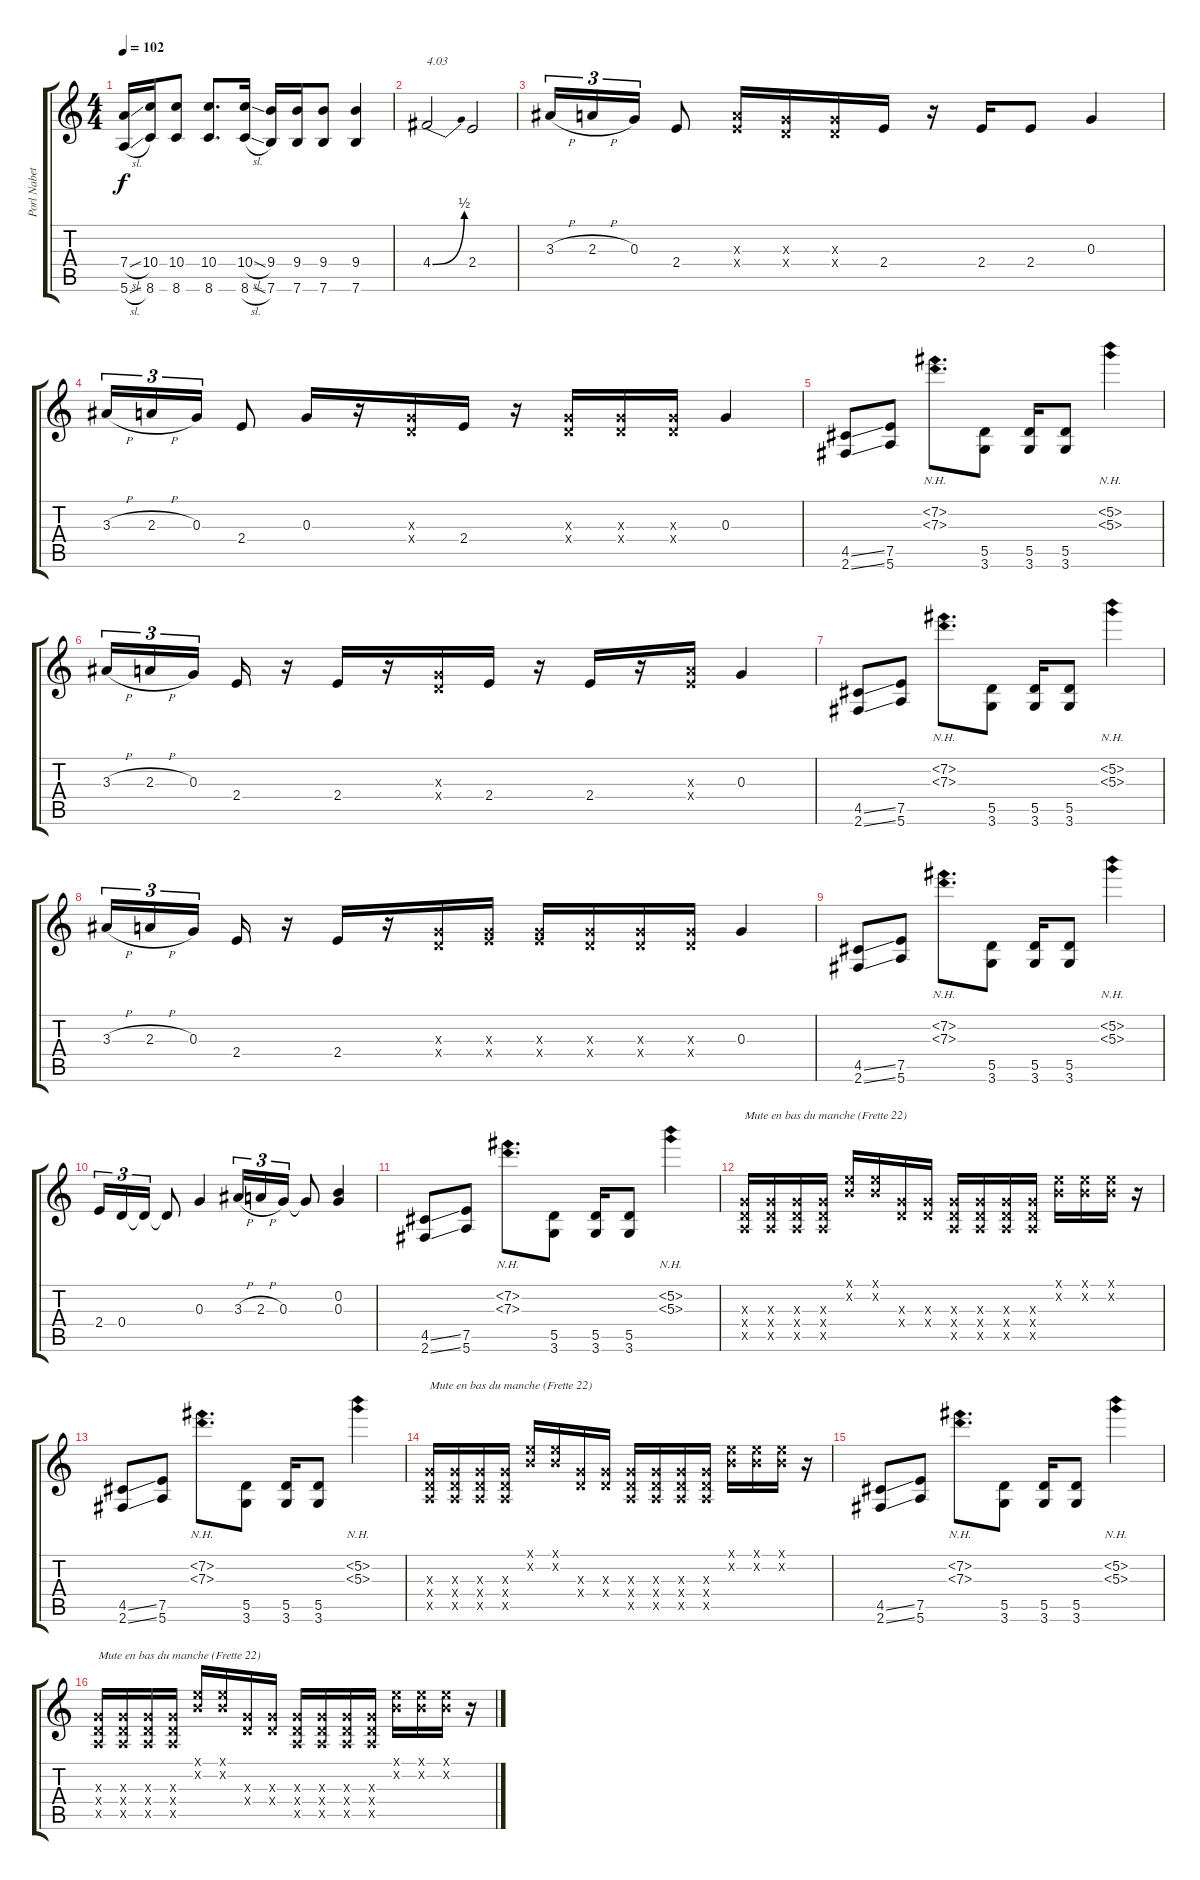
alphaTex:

\track ("Porl Nabetakk 29 A Finir" "Porl Nabet") {mute instrument acousticguitarsteel}
\staff {score tabs}
\tuning (E4 B3 G3 D3 A2 E2) {hide}
\ts (4 4)
\tempo 102
\clef g2
\ks c
(7.4{sl} 5.6{sl}).16{dy f} (10.4 8.6).16 (10.4 8.6).8 (10.4 8.6).8{d} (10.4{sl} 8.6{sl}).16 (9.4 7.6).16 (9.4 7.6).16 (9.4 7.6).8 (9.4 7.6).4 |
4.4{be (bend 0 0 60 2)}.2{txt "4.03"} 2.4.2 |
3.3{h}.16{tu (3 2)} 2.3{h}.16{tu (3 2)} 0.3.16{tu (3 2)} 2.4.8 (2.3{x} 2.4{x}).16 (0.3{x} 0.4{x}).16 (0.3{x} 0.4{x}).16 2.4.16 r.16 2.4.16 2.4.8 0.3.4 |
3.3{h}.16{tu (3 2)} 2.3{h}.16{tu (3 2)} 0.3.16{tu (3 2)} 2.4.8 0.3.16 r.16 (0.3{x} 0.4{x}).16 2.4.16 r.16 (0.3{x} 0.4{x}).16 (0.3{x} 0.4{x}).16 (0.3{x} 0.4{x}).16 0.3.4 |
(4.5{ss} 2.6{ss}).8 (7.5 5.6).8 (7.2{nh} 7.3{nh}).8{d} (5.5 3.6).8 (5.5 3.6).16 (5.5 3.6).8 (5.2{nh} 5.3{nh}).4 |
3.3{h}.16{tu (3 2)} 2.3{h}.16{tu (3 2)} 0.3.16{tu (3 2) beam splitsecondary} 2.4.16 r.16 2.4.16 r.16 (0.3{x} 0.4{x}).16 2.4.16 r.16 2.4.16 r.16 (2.3{x} 2.4{x}).16 0.3.4 |
(4.5{ss} 2.6{ss}).8 (7.5 5.6).8 (7.2{nh} 7.3{nh}).8{d} (5.5 3.6).8 (5.5 3.6).16 (5.5 3.6).8 (5.2{nh} 5.3{nh}).4 |
3.3{h}.16{tu (3 2)} 2.3{h}.16{tu (3 2)} 0.3.16{tu (3 2) beam splitsecondary} 2.4.16 r.16 2.4.16 r.16 (0.3{x} 0.4{x}).16 (0.3{x} 2.4{x}).16 (0.3{x} 2.4{x}).16 (0.3{x} 0.4{x}).16 (0.3{x} 0.4{x}).16 (0.3{x} 0.4{x}).16 0.3.4 |
(4.5{ss} 2.6{ss}).8 (7.5 5.6).8 (7.2{nh} 7.3{nh}).8{d} (5.5 3.6).8 (5.5 3.6).16 (5.5 3.6).8 (5.2{nh} 5.3{nh}).4 |
2.4.16{tu (3 2)} 0.4.16{tu (3 2)} 0.4{t}.16{tu (3 2)} 0.4{t}.8 0.3.4 3.3{h}.16{tu (3 2)} 2.3{h}.16{tu (3 2)} 0.3.16{tu (3 2)} 0.3{t}.8 (0.2 0.3).4 |
(4.5{ss} 2.6{ss}).8 (7.5 5.6).8 (7.2{nh} 7.3{nh}).8{d} (5.5 3.6).8 (5.5 3.6).16 (5.5 3.6).8 (5.2{nh} 5.3{nh}).4 |
(0.3{x} 0.4{x} 0.5{x}).16{txt "Mute en bas du manche (Frette 22)"} (0.3{x} 0.4{x} 0.5{x}).16 (0.3{x} 0.4{x} 0.5{x}).16 (0.3{x} 0.4{x} 0.5{x}).16 (0.1{x} 0.2{x}).16 (0.1{x} 0.2{x}).16 (0.3{x} 0.4{x}).16 (0.3{x} 0.4{x}).16 (0.3{x} 0.4{x} 0.5{x}).16 (0.3{x} 0.4{x} 0.5{x}).16 (0.3{x} 0.4{x} 0.5{x}).16 (0.3{x} 0.4{x} 0.5{x}).16 (0.1{x} 0.2{x}).16 (0.1{x} 0.2{x}).16 (0.1{x} 0.2{x}).16 r.16 |
(4.5{ss} 2.6{ss}).8 (7.5 5.6).8 (7.2{nh} 7.3{nh}).8{d} (5.5 3.6).8 (5.5 3.6).16 (5.5 3.6).8 (5.2{nh} 5.3{nh}).4 |
(0.3{x} 0.4{x} 0.5{x}).16{txt "Mute en bas du manche (Frette 22)"} (0.3{x} 0.4{x} 0.5{x}).16 (0.3{x} 0.4{x} 0.5{x}).16 (0.3{x} 0.4{x} 0.5{x}).16 (0.1{x} 0.2{x}).16 (0.1{x} 0.2{x}).16 (0.3{x} 0.4{x}).16 (0.3{x} 0.4{x}).16 (0.3{x} 0.4{x} 0.5{x}).16 (0.3{x} 0.4{x} 0.5{x}).16 (0.3{x} 0.4{x} 0.5{x}).16 (0.3{x} 0.4{x} 0.5{x}).16 (0.1{x} 0.2{x}).16 (0.1{x} 0.2{x}).16 (0.1{x} 0.2{x}).16 r.16 |
(4.5{ss} 2.6{ss}).8 (7.5 5.6).8 (7.2{nh} 7.3{nh}).8{d} (5.5 3.6).8 (5.5 3.6).16 (5.5 3.6).8 (5.2{nh} 5.3{nh}).4 |
(0.3{x} 0.4{x} 0.5{x}).16{txt "Mute en bas du manche (Frette 22)"} (0.3{x} 0.4{x} 0.5{x}).16 (0.3{x} 0.4{x} 0.5{x}).16 (0.3{x} 0.4{x} 0.5{x}).16 (0.1{x} 0.2{x}).16 (0.1{x} 0.2{x}).16 (0.3{x} 0.4{x}).16 (0.3{x} 0.4{x}).16 (0.3{x} 0.4{x} 0.5{x}).16 (0.3{x} 0.4{x} 0.5{x}).16 (0.3{x} 0.4{x} 0.5{x}).16 (0.3{x} 0.4{x} 0.5{x}).16 (0.1{x} 0.2{x}).16 (0.1{x} 0.2{x}).16 (0.1{x} 0.2{x}).16 r.16
